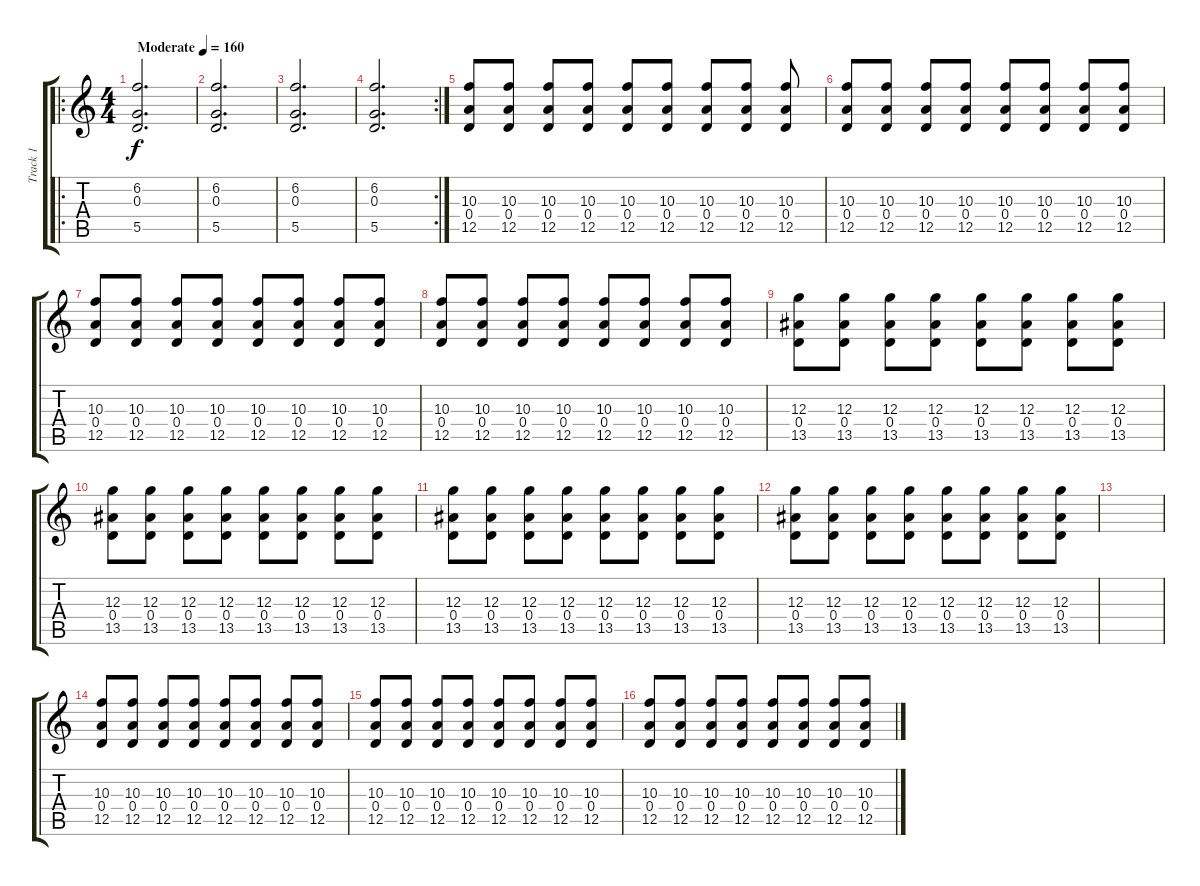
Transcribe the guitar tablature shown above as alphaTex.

\track ("Track 1" "Track 1") {instrument acousticguitarsteel}
\staff {score tabs}
\tuning (E4 B3 G3 D3 A2 E2) {hide}
\ro
\ts (4 4)
\tempo (160 "Moderate")
\clef g2
\ks c
(6.2 0.3 5.5).2{d dy f instrument acousticguitarsteel} |
(6.2 0.3 5.5).2{d} |
(6.2 0.3 5.5).2{d} |
\rc 2
(6.2 0.3 5.5).2{d} |
(10.3 0.4 12.5).8 (10.3 0.4 12.5).8 (10.3 0.4 12.5).8 (10.3 0.4 12.5).8 (10.3 0.4 12.5).8 (10.3 0.4 12.5).8 (10.3 0.4 12.5).8 (10.3 0.4 12.5).8 (10.3 0.4 12.5).8 |
(10.3 0.4 12.5).8 (10.3 0.4 12.5).8 (10.3 0.4 12.5).8 (10.3 0.4 12.5).8 (10.3 0.4 12.5).8 (10.3 0.4 12.5).8 (10.3 0.4 12.5).8 (10.3 0.4 12.5).8 |
(10.3 0.4 12.5).8 (10.3 0.4 12.5).8 (10.3 0.4 12.5).8 (10.3 0.4 12.5).8 (10.3 0.4 12.5).8 (10.3 0.4 12.5).8 (10.3 0.4 12.5).8 (10.3 0.4 12.5).8 |
(10.3 0.4 12.5).8 (10.3 0.4 12.5).8 (10.3 0.4 12.5).8 (10.3 0.4 12.5).8 (10.3 0.4 12.5).8 (10.3 0.4 12.5).8 (10.3 0.4 12.5).8 (10.3 0.4 12.5).8 |
(12.3 0.4 13.5).8 (12.3 0.4 13.5).8 (12.3 0.4 13.5).8 (12.3 0.4 13.5).8 (12.3 0.4 13.5).8 (12.3 0.4 13.5).8 (12.3 0.4 13.5).8 (12.3 0.4 13.5).8 |
(12.3 0.4 13.5).8 (12.3 0.4 13.5).8 (12.3 0.4 13.5).8 (12.3 0.4 13.5).8 (12.3 0.4 13.5).8 (12.3 0.4 13.5).8 (12.3 0.4 13.5).8 (12.3 0.4 13.5).8 |
(12.3 0.4 13.5).8 (12.3 0.4 13.5).8 (12.3 0.4 13.5).8 (12.3 0.4 13.5).8 (12.3 0.4 13.5).8 (12.3 0.4 13.5).8 (12.3 0.4 13.5).8 (12.3 0.4 13.5).8 |
(12.3 0.4 13.5).8 (12.3 0.4 13.5).8 (12.3 0.4 13.5).8 (12.3 0.4 13.5).8 (12.3 0.4 13.5).8 (12.3 0.4 13.5).8 (12.3 0.4 13.5).8 (12.3 0.4 13.5).8 |
|
(10.3 0.4 12.5).8 (10.3 0.4 12.5).8 (10.3 0.4 12.5).8 (10.3 0.4 12.5).8 (10.3 0.4 12.5).8 (10.3 0.4 12.5).8 (10.3 0.4 12.5).8 (10.3 0.4 12.5).8 |
(10.3 0.4 12.5).8 (10.3 0.4 12.5).8 (10.3 0.4 12.5).8 (10.3 0.4 12.5).8 (10.3 0.4 12.5).8 (10.3 0.4 12.5).8 (10.3 0.4 12.5).8 (10.3 0.4 12.5).8 |
(10.3 0.4 12.5).8 (10.3 0.4 12.5).8 (10.3 0.4 12.5).8 (10.3 0.4 12.5).8 (10.3 0.4 12.5).8 (10.3 0.4 12.5).8 (10.3 0.4 12.5).8 (10.3 0.4 12.5).8
